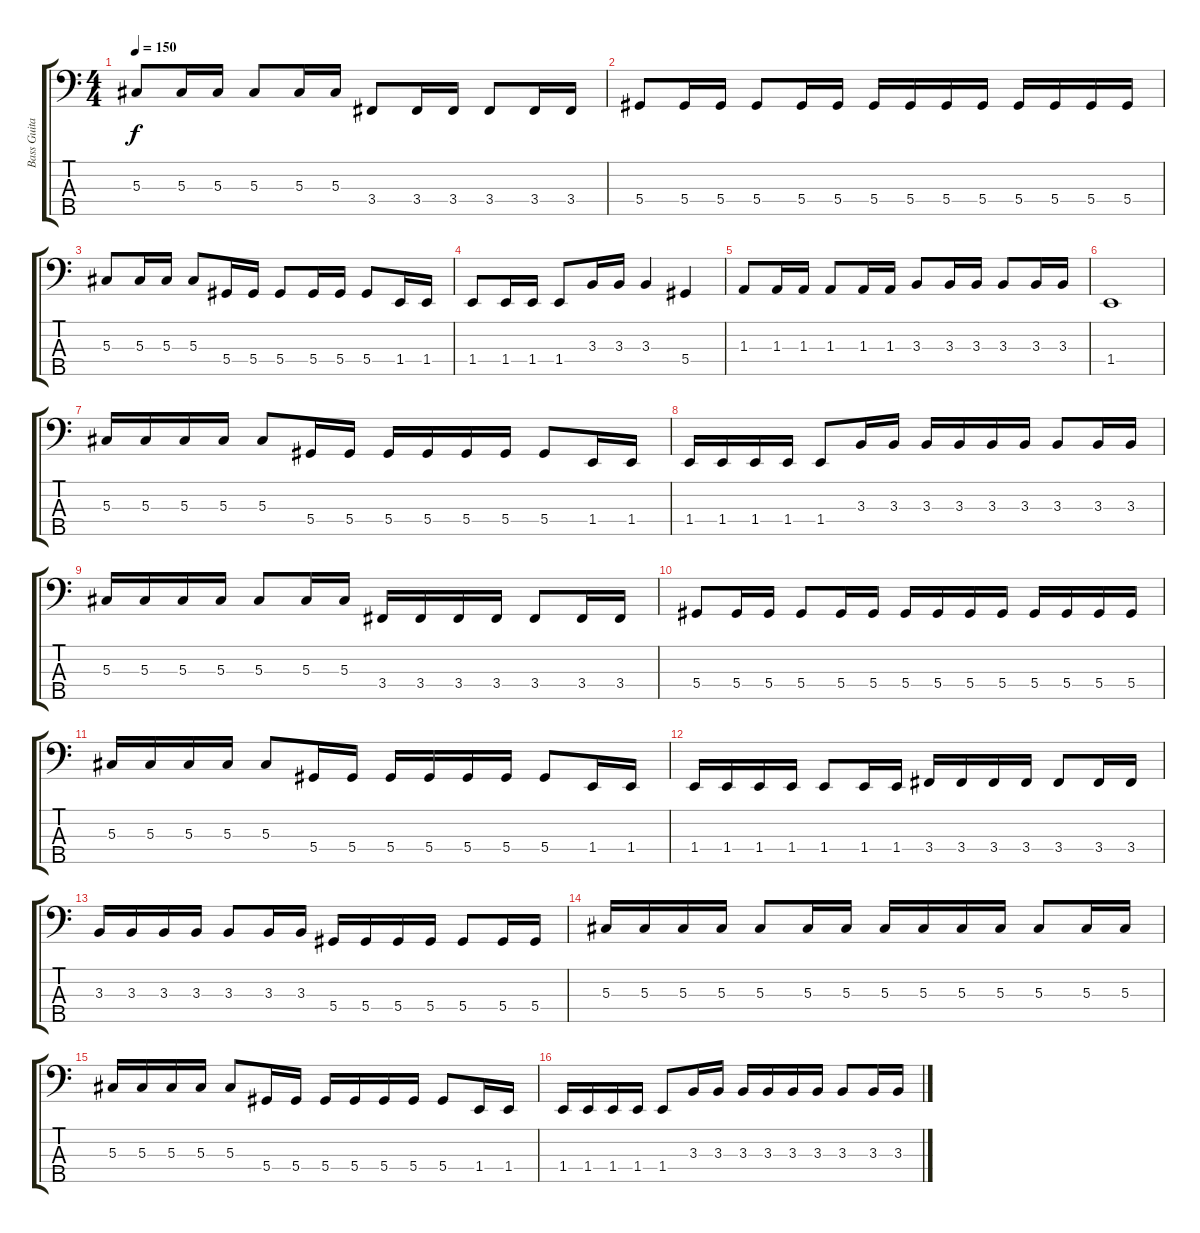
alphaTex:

\track ("Bass Guitar" "Bass Guita") {instrument electricbassfinger}
\staff {score tabs}
\tuning (Gb2 Db2 Ab1 Eb1 Bb0) {hide}
\ts (4 4)
\tempo 150
\clef f4
\ks c
5.3.8{dy f} 5.3.16 5.3.16 5.3.8 5.3.16 5.3.16 3.4.8 3.4.16 3.4.16 3.4.8 3.4.16 3.4.16 |
5.4.8 5.4.16 5.4.16 5.4.8 5.4.16 5.4.16 5.4.16 5.4.16 5.4.16 5.4.16 5.4.16 5.4.16 5.4.16 5.4.16 |
5.3.8 5.3.16 5.3.16 5.3.8 5.4.16 5.4.16 5.4.8 5.4.16 5.4.16 5.4.8 1.4.16 1.4.16 |
1.4.8 1.4.16 1.4.16 1.4.8 3.3.16 3.3.16 3.3.4 5.4.4 |
1.3.8 1.3.16 1.3.16 1.3.8 1.3.16 1.3.16 3.3.8 3.3.16 3.3.16 3.3.8 3.3.16 3.3.16 |
1.4.1 |
5.3.16 5.3.16 5.3.16 5.3.16 5.3.8 5.4.16 5.4.16 5.4.16 5.4.16 5.4.16 5.4.16 5.4.8 1.4.16 1.4.16 |
1.4.16 1.4.16 1.4.16 1.4.16 1.4.8 3.3.16 3.3.16 3.3.16 3.3.16 3.3.16 3.3.16 3.3.8 3.3.16 3.3.16 |
5.3.16 5.3.16 5.3.16 5.3.16 5.3.8 5.3.16 5.3.16 3.4.16 3.4.16 3.4.16 3.4.16 3.4.8 3.4.16 3.4.16 |
5.4.8 5.4.16 5.4.16 5.4.8 5.4.16 5.4.16 5.4.16 5.4.16 5.4.16 5.4.16 5.4.16 5.4.16 5.4.16 5.4.16 |
5.3.16 5.3.16 5.3.16 5.3.16 5.3.8 5.4.16 5.4.16 5.4.16 5.4.16 5.4.16 5.4.16 5.4.8 1.4.16 1.4.16 |
1.4.16 1.4.16 1.4.16 1.4.16 1.4.8 1.4.16 1.4.16 3.4.16 3.4.16 3.4.16 3.4.16 3.4.8 3.4.16 3.4.16 |
3.3.16 3.3.16 3.3.16 3.3.16 3.3.8 3.3.16 3.3.16 5.4.16 5.4.16 5.4.16 5.4.16 5.4.8 5.4.16 5.4.16 |
5.3.16 5.3.16 5.3.16 5.3.16 5.3.8 5.3.16 5.3.16 5.3.16 5.3.16 5.3.16 5.3.16 5.3.8 5.3.16 5.3.16 |
5.3.16 5.3.16 5.3.16 5.3.16 5.3.8 5.4.16 5.4.16 5.4.16 5.4.16 5.4.16 5.4.16 5.4.8 1.4.16 1.4.16 |
1.4.16 1.4.16 1.4.16 1.4.16 1.4.8 3.3.16 3.3.16 3.3.16 3.3.16 3.3.16 3.3.16 3.3.8 3.3.16 3.3.16
